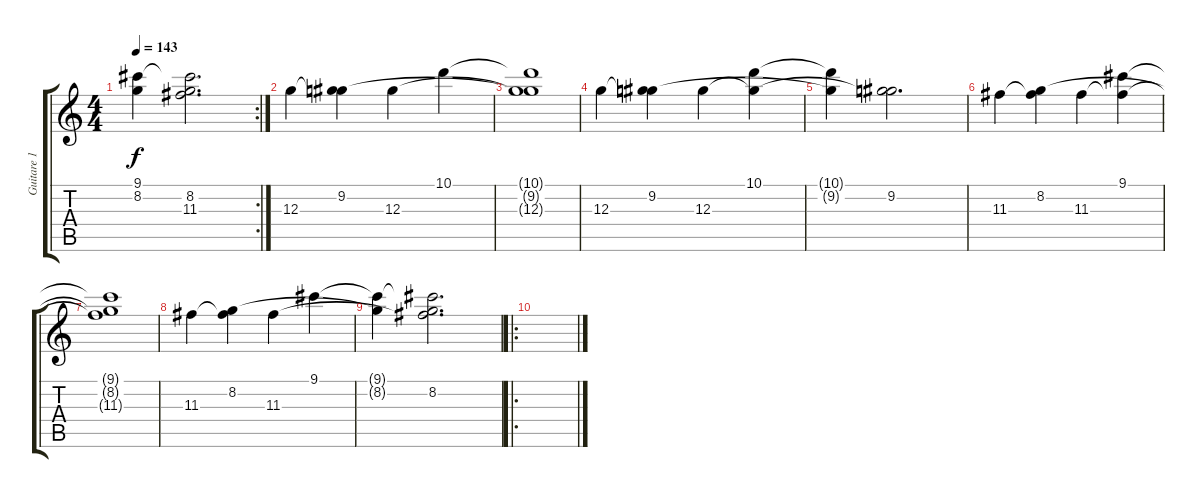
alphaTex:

\track ("Guitare 1" "Guitare 1") {instrument acousticguitarsteel}
\staff {score tabs}
\tuning (E4 B3 G3 D3 A2 D2) {hide}
\rc 2
\ts (4 4)
\tempo 143
\clef g2
\ks c
(9.1{t} 8.2{t}).4{dy f} (9.1{t} 8.2 11.3{t}).2{d} |
12.3.4 (9.2 12.3{t}).4 12.3.4 10.1.4 |
(10.1{t} 9.2{t} 12.3{t}).1 |
12.3.4 (9.2 12.3{t}).4 12.3.4 (10.1 12.3{t}).4 |
(10.1{t} 9.2{t}).4 (9.2 12.3{t}).2{d} |
11.3.4 (8.2 11.3{t}).4 11.3.4 (9.1 11.3{t}).4 |
(9.1{t} 8.2{t} 11.3{t}).1 |
11.3.4 (8.2 11.3{t}).4 11.3.4 9.1.4 |
(9.1{t} 8.2{t}).4 (9.1{t} 8.2 11.3{t}).2{d} |
\ro
